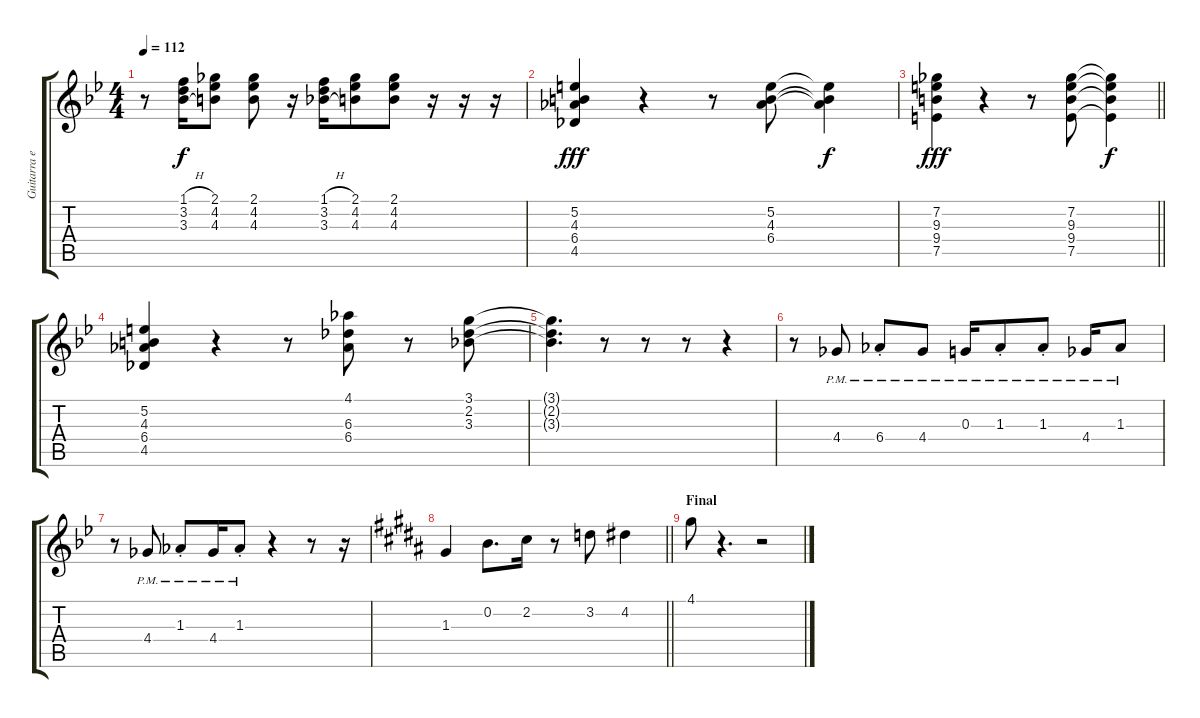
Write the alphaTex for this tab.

\track ("Guitarra eléctrica" "Guitarra e") {instrument electricguitarclean}
\staff {score tabs}
\tuning (E4 B3 G3 D3 A2 E2) {hide}
\ts (4 4)
\tempo 112
\clef g2
\ks bb
r.8{dy f} (1.1{h} 3.2{h} 3.3{h}).16 (2.1 4.2 4.3).8 (2.1 4.2 4.3).8 r.16 (1.1{h} 3.2{h} 3.3{h}).16 (2.1 4.2 4.3).8 (2.1 4.2 4.3).8 r.16 r.16 r.16 |
(5.2 4.3 6.4 4.5).4{dy fff} r.4 r.8 (5.2 4.3 6.4).8 (5.2{t} 4.3{t} 6.4{t}).4{dy f} |
\barLineRight lightlight
(7.2 9.3 9.4 7.5).4{dy fff} r.4 r.8 (7.2 9.3 9.4 7.5).8 (7.2{t} 9.3{t} 9.4{t} 7.5{t}).4{dy f} |
\section ("" "")
(5.2 4.3 6.4 4.5).4 r.4 r.8 (4.1 6.3 6.4).8 r.8 (3.1 2.2 3.3).8 |
(3.1{t} 2.2{t} 3.3{t}).4{d} r.8 r.8 r.8 r.4 |
r.8 4.4{pm}.8 6.4{pm st}.8 4.4{pm}.8 0.3{pm}.16 1.3{pm st}.8 1.3{pm st}.8 4.4{pm}.16 1.3{pm}.8 |
r.8 4.4{pm}.8 1.3{pm st}.8 4.4{pm}.16 1.3{pm st}.8 r.4 r.8 r.16 |
\barLineRight lightlight
\ks b
1.3.4{instrument distortionguitar} 0.2.8{d} 2.2.16 r.8 3.2.8 4.2.4 |
\section ("" "Final")
4.1.8 r.4{d} r.2
